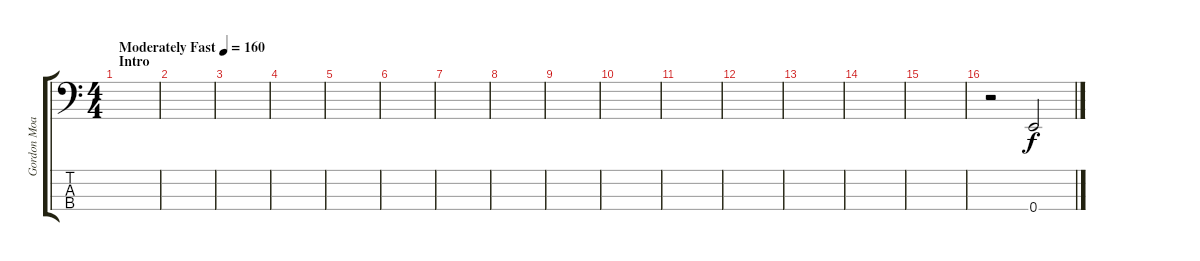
\track ("Gordon Moakes" "Gordon Moa") {instrument electricbasspick}
\staff {score tabs}
\tuning (G2 D2 A1 E1) {hide}
\ts (4 4)
\section ("" "Intro")
\tempo (160 "Moderately Fast")
\clef f4
\ks c
|
|
|
|
|
|
|
|
|
|
|
|
|
|
|
r.2 0.4.2
